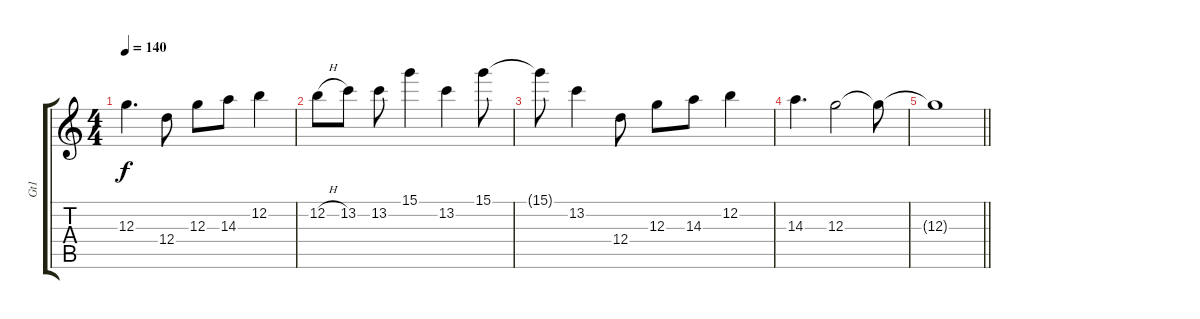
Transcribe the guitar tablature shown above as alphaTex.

\track ("Gt1" "Gt1") {instrument overdrivenguitar}
\staff {score tabs}
\tuning (E4 B3 G3 D3 A2 E2) {hide}
\ts (4 4)
\tempo 140
\clef g2
\ks c
12.3{t}.4{d dy f} 12.4.8 12.3.8 14.3.8 12.2.4 |
12.2{h}.8 13.2.8 13.2.8 15.1.4 13.2.4 15.1.8 |
15.1{t}.8 13.2.4 12.4.8 12.3.8 14.3.8 12.2.4 |
14.3.4{d} 12.3.2 12.3{t}.8 |
\barLineRight lightlight
12.3{t}.1
